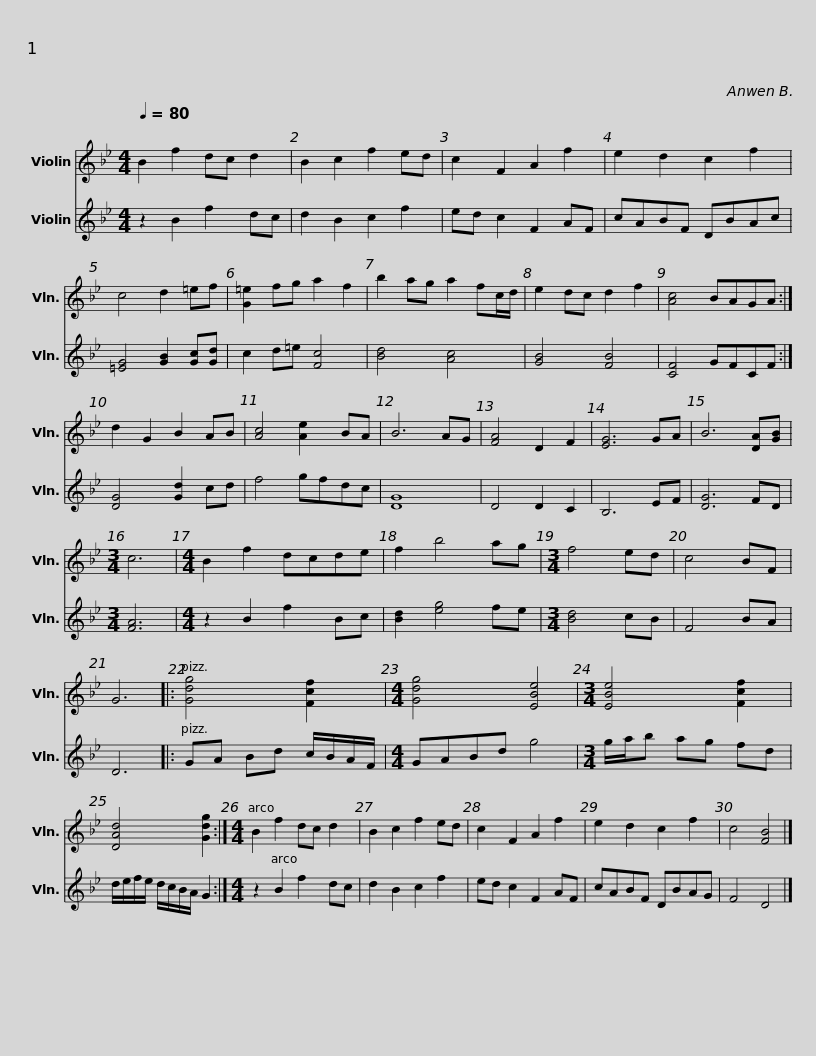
X:1
%%score 1 2
L:1/8
Q:1/4=80
M:4/4
I:linebreak $
K:Bb
V:1 treble
V:2 treble
V:1
 B2 f2 dc d2 | B2 c2 f2 ed | c2 F2 A2 f2 | e2 d2 c2 f2 | c4 d2 =ef | %5
 [G=e]2 fg a2 f2 |$ b2 ag a2 fc/d/ | e2 dc d2 f2 | [Ac]4 BAGA :| d2 G2 B2 AB | %10
 [Ac]4 [Ae]2 BA | B6 AG | [FA]4 D2 F2 | [EG]6 GA |$ B6 [DA][GB] | %15
[M:3/4] c6 |[M:4/4] B2 f2 dcde | f2 b4 ag |[M:3/4] f4 ed | c4 BF | %20
 G6 |: [Gdg]4 [Fcf]2 |$[M:4/4] [Gdg]4 [EBe]4 |[M:3/4] [EBe]4 [Fcf]2 | [DAd]4 [Gdg]2 :| %25
[M:4/4] B2 f2 dc d2 | B2 c2 f2 ed | c2 F2 A2 f2 |$ e2 d2 c2 f2 | c4 [FB]4 |] %30
V:2
 z2 B2 f2 dc | d2 B2 c2 f2 | ed c2 F2 AF | cABF DBAc | [=EG]4 [GB]2 [Gc][Gd] | %5
 c2 d=e [Fc]4 |$ [Bd]4 [Ac]4 | [GB]4 [FB]4 | [CF]4 GFCF :| [DG]4 [Gd]2 cd | %10
 f4 gfdc | [DG]8 | D4 D2 C2 | B,6 EF |$ [DG]6 FD | %15
[M:3/4] [FA]6 |[M:4/4] z2 B2 f2 Bc | [Bd]2 [eg]4 fe |[M:3/4] [Bd]4 cB | F4 BA | %20
 D6 |: GA Bd c/B/A/F/ |$[M:4/4] GABd g4 |[M:3/4] g/a/b ag fd | d/e/f/e/ d/c/B/A/ G2 :| %25
[M:4/4] z2 B2 f2 dc | d2 B2 c2 f2 | ed c2 F2 AF |$ cABF DBAG | F4 D4 |] %30
